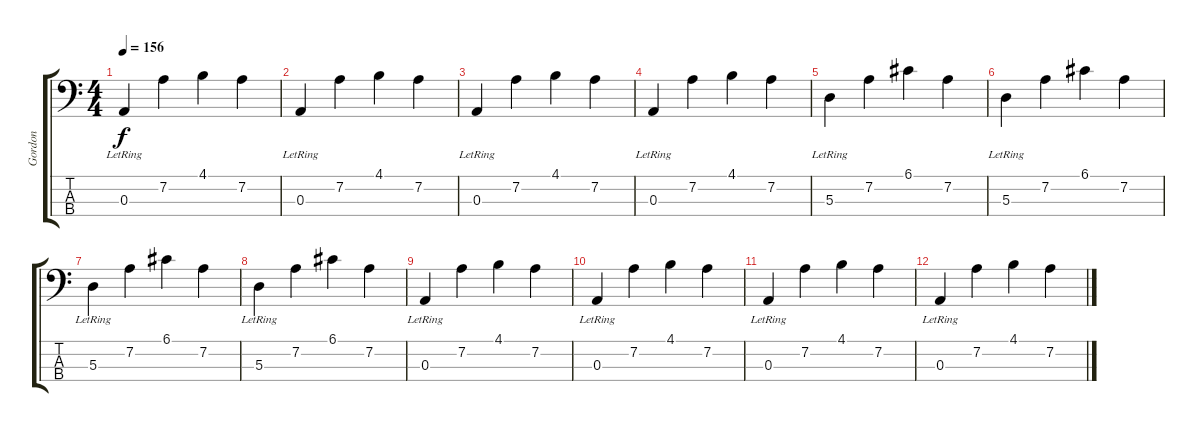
\track ("Gordon" "Gordon") {instrument electricbassfinger}
\staff {score tabs}
\tuning (G2 D2 A1 E1) {hide}
\ts (4 4)
\tempo 156
\clef f4
\ks c
0.3{lr}.4{dy f} 7.2.4 4.1.4 7.2.4 |
0.3{lr}.4 7.2.4 4.1.4 7.2.4 |
0.3{lr}.4 7.2.4 4.1.4 7.2.4 |
0.3{lr}.4 7.2.4 4.1.4 7.2.4 |
5.3{lr}.4 7.2.4 6.1.4 7.2.4 |
5.3{lr}.4 7.2.4 6.1.4 7.2.4 |
5.3{lr}.4 7.2.4 6.1.4 7.2.4 |
5.3{lr}.4 7.2.4 6.1.4 7.2.4 |
0.3{lr}.4 7.2.4 4.1.4 7.2.4 |
0.3{lr}.4 7.2.4 4.1.4 7.2.4 |
0.3{lr}.4 7.2.4 4.1.4 7.2.4 |
0.3{lr}.4 7.2.4 4.1.4 7.2.4
